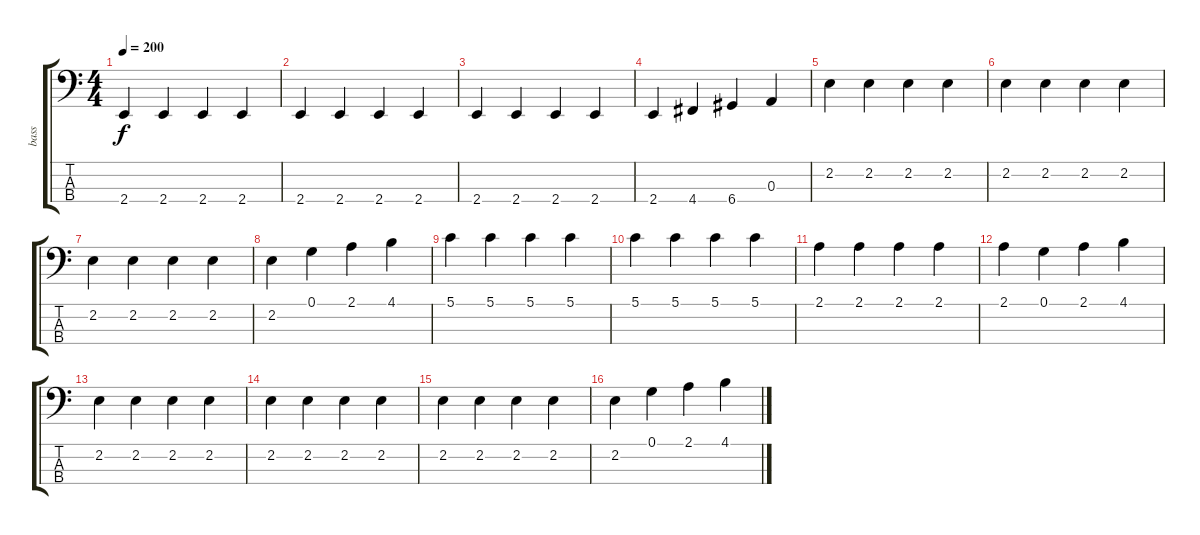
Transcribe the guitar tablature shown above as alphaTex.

\track ("bass" "bass") {instrument electricbassfinger}
\staff {score tabs}
\tuning (G2 D2 A1 D1) {hide}
\ts (4 4)
\tempo 200
\clef f4
\ks c
2.4.4{dy f} 2.4.4 2.4.4 2.4.4 |
2.4.4 2.4.4 2.4.4 2.4.4 |
2.4.4 2.4.4 2.4.4 2.4.4 |
2.4.4 4.4.4 6.4.4 0.3.4 |
2.2.4 2.2.4 2.2.4 2.2.4 |
2.2.4 2.2.4 2.2.4 2.2.4 |
2.2.4 2.2.4 2.2.4 2.2.4 |
2.2.4 0.1.4 2.1.4 4.1.4 |
5.1.4 5.1.4 5.1.4 5.1.4 |
5.1.4 5.1.4 5.1.4 5.1.4 |
2.1.4 2.1.4 2.1.4 2.1.4 |
2.1.4 0.1.4 2.1.4 4.1.4 |
2.2.4 2.2.4 2.2.4 2.2.4 |
2.2.4 2.2.4 2.2.4 2.2.4 |
2.2.4 2.2.4 2.2.4 2.2.4 |
2.2.4 0.1.4 2.1.4 4.1.4
